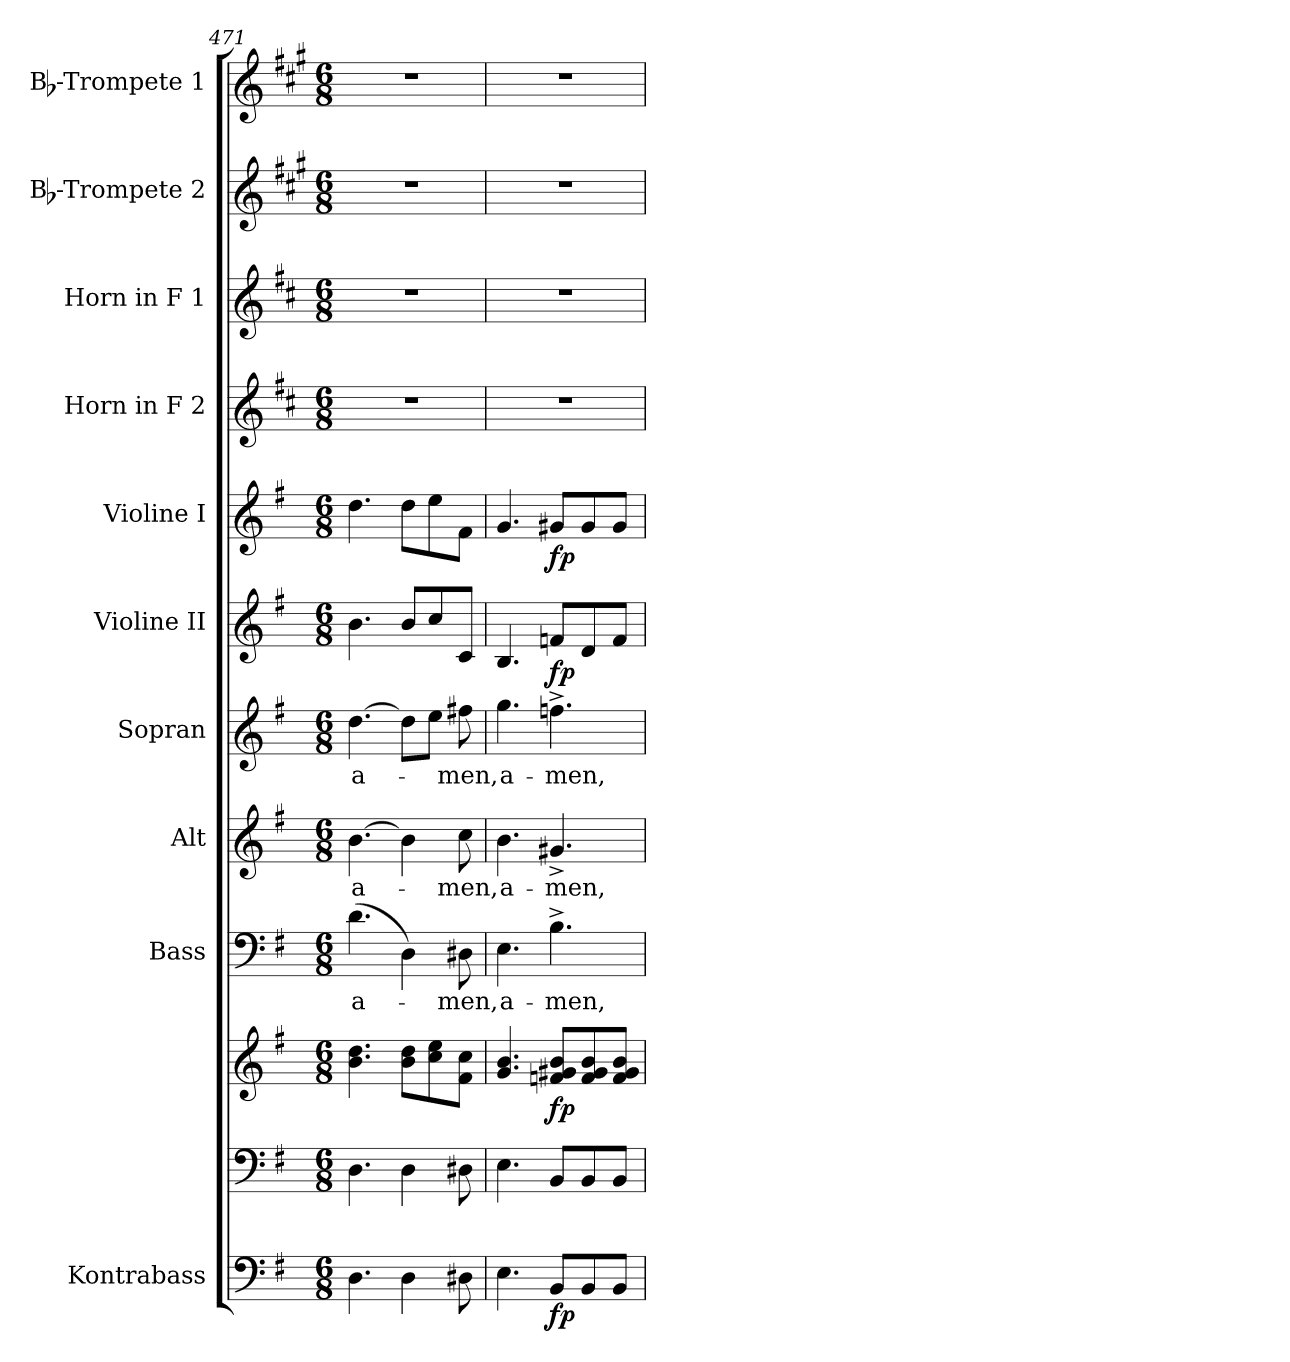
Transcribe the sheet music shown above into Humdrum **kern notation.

**kern	**dynam	**kern	**kern	**dynam	**kern	**text	**kern	**text	**kern	**text	**kern	**dynam	**kern	**dynam	**kern	**kern	**kern	**kern
*part11	*part11	*part10	*part10	*part10	*part9	*part9	*part8	*part8	*part7	*part7	*part6	*part6	*part5	*part5	*part4	*part3	*part2	*part1
*staff12	*staff12	*staff11	*staff10	*staff10/11	*staff9	*staff9	*staff8	*staff8	*staff7	*staff7	*staff6	*staff6	*staff5	*staff5	*staff4	*staff3	*staff2	*staff1
*I"Kontrabass	*	*	*	*	*I"Bass	*	*I"Alt	*	*I"Sopran	*	*I"Violine II	*	*I"Violine I	*	*I"Horn in F 2	*I"Horn in F 1	*I"Bb-Trompete 2	*I"Bb-Trompete 1
*I'Kb.	*	*	*	*	*I'B.	*	*I'A.	*	*I'S.	*	*I'Vl. II	*	*I'Vl. I	*	*	*	*I'Bb Trp. 2	*I'Bb Trp. 1
*clefF4	*	*clefF4	*clefG2	*	*clefF4	*	*clefG2	*	*clefG2	*	*clefG2	*	*clefG2	*	*clefG2	*clefG2	*clefG2	*clefG2
*ITrd7c12	*	*	*	*	*	*	*	*	*	*	*	*	*	*	*ITrd4c7	*ITrd4c7	*ITrd1c2	*ITrd1c2
*k[f#]	*	*k[f#]	*k[f#]	*	*k[f#]	*	*k[f#]	*	*k[f#]	*	*k[f#]	*	*k[f#]	*	*k[f#]	*k[f#]	*k[f#]	*k[f#]
*G:	*	*G:	*G:	*	*G:	*	*G:	*	*G:	*	*G:	*	*G:	*	*G:	*G:	*G:	*G:
*M6/8	*	*M6/8	*M6/8	*	*M6/8	*	*M6/8	*	*M6/8	*	*M6/8	*	*M6/8	*	*M6/8	*M6/8	*M6/8	*M6/8
=471	=471	=471	=471	=471	=471	=471	=471	=471	=471	=471	=471	=471	=471	=471	=471	=471	=471	=471
!	!	!	!	!	!	!LO:LY:b	!	!LO:LY:b	!	!LO:LY:b	!	!	!	!	!	!	!	!
4.DD\	.	4.D\	4.b\ 4.dd\	.	(>4.d\	a-	[4.b\	a-	[4.dd\	a-	4.b\	.	4.dd\	.	2.r	2.r	2.r	2.r
4DD\	.	4D\	8b\ 8dd\L	.	4D\)	.	4b\]	.	8dd\L]	.	8b/L	.	8dd\L	.	.	.	.	.
.	.	.	8cc\ 8ee\	.	.	.	.	.	8ee\J	.	8cc/	.	8ee\	.	.	.	.	.
!	!	!	!	!	!	!LO:LY:b	!	!LO:LY:b	!	!LO:LY:b	!	!	!	!	!	!	!	!
8DD#X\	.	8D#X\	8f#\ 8cc\J	.	8D#X\	-men,	8cc\	-men,	8ff#X\	-men,	8c/J	.	8f#\J	.	.	.	.	.
=472	=472	=472	=472	=472	=472	=472	=472	=472	=472	=472	=472	=472	=472	=472	=472	=472	=472	=472
!	!	!	!	!	!	!LO:LY:b	!	!LO:LY:b	!	!LO:LY:b	!	!	!	!	!	!	!	!
4.EE\	.	4.E\	4.g/ 4.b/	.	4.E\	a-	4.b\	a-	4.gg\	a-	4.B/	.	4.g/	.	2.r	2.r	2.r	2.r
!	!LO:DY:b	!	!	!LO:DY:b	!	!LO:LY:b	!	!LO:LY:b	!	!LO:LY:b	!	!LO:DY:b	!	!LO:DY:b	!	!	!	!
8BBB/L	fp	8BB/L	8fn/ 8g#X/ 8b/L	fp	4.B^>\	-men,	4.g#X^</	-men,	4.ffn^>\	-men,	8fn/L	fp	8g#X/L	fp	.	.	.	.
8BBB/	.	8BB/	8f/ 8g#/ 8b/	.	.	.	.	.	.	.	8d/	.	8g#/	.	.	.	.	.
8BBB/J	.	8BB/J	8f/ 8g#/ 8b/J	.	.	.	.	.	.	.	8f/J	.	8g#/J	.	.	.	.	.
=	=	=	=	=	=	=	=	=	=	=	=	=	=	=	=	=	=	=
*-	*-	*-	*-	*-	*-	*-	*-	*-	*-	*-	*-	*-	*-	*-	*-	*-	*-	*-
